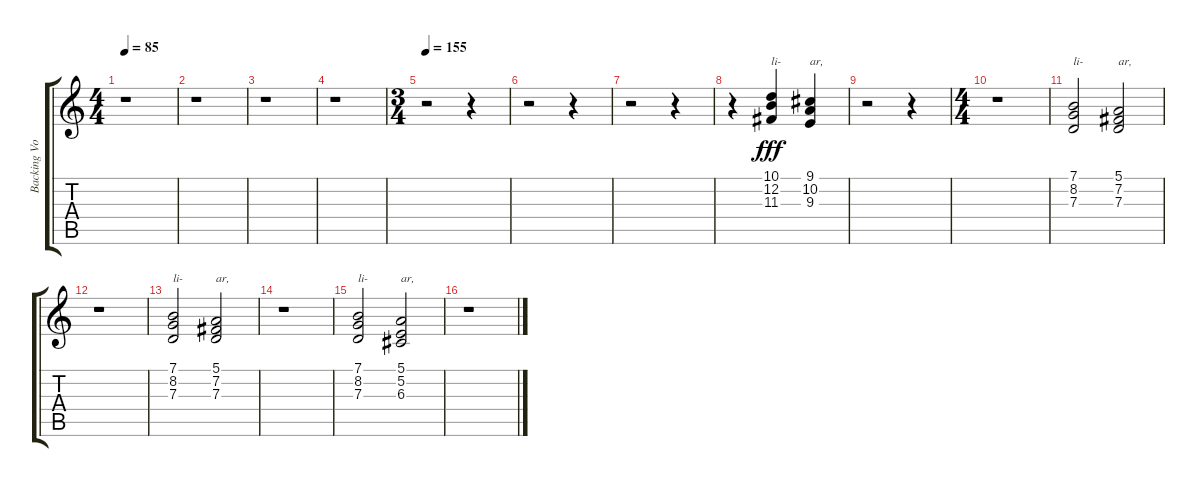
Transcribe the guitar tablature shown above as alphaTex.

\track ("Backing Vocals 2" "Backing Vo") {instrument choiraahs}
\staff {score tabs}
\tuning (E4 B3 G3 D3 A2 E2) {hide}
\ts (4 4)
\tempo 85
\clef g2
\ks c
r.1{dy fff} |
r.1 |
r.1 |
r.1 |
\ts (3 4)
\tempo 155
r.2 r.4 |
r.2 r.4 |
r.2 r.4 |
r.4 (10.1 12.2 11.3).4{txt "li-"} (9.1 10.2 9.3).4{txt "ar,"} |
r.2 r.4 |
\ts (4 4)
r.1 |
(7.1 8.2 7.3).2{txt "li-"} (5.1 7.2 7.3).2{txt "ar,"} |
r.1 |
(7.1 8.2 7.3).2{txt "li-"} (5.1 7.2 7.3).2{txt "ar,"} |
r.1 |
(7.1 8.2 7.3).2{txt "li-"} (5.1 5.2 6.3).2{txt "ar,"} |
r.1
